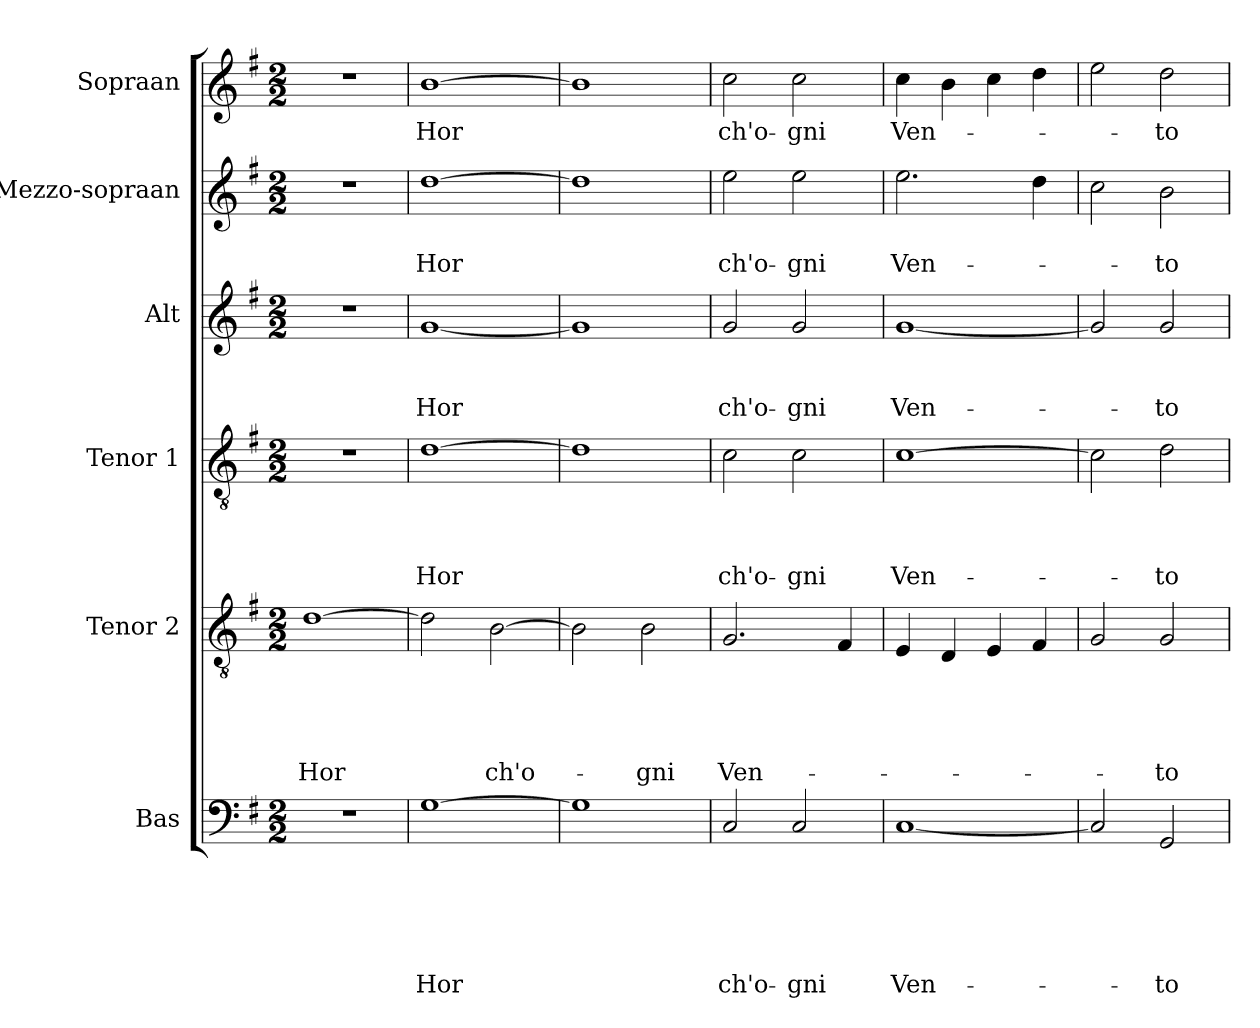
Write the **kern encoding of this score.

**kern	**text	**text	**text	**text	**text	**text	**kern	**text	**text	**text	**text	**text	**kern	**text	**text	**text	**text	**kern	**text	**text	**text	**kern	**text	**text	**kern	**text
*part6	*part6	*part6	*part6	*part6	*part6	*part6	*part5	*part5	*part5	*part5	*part5	*part5	*part4	*part4	*part4	*part4	*part4	*part3	*part3	*part3	*part3	*part2	*part2	*part2	*part1	*part1
*staff6	*staff6	*staff6	*staff6	*staff6	*staff6	*staff6	*staff5	*staff5	*staff5	*staff5	*staff5	*staff5	*staff4	*staff4	*staff4	*staff4	*staff4	*staff3	*staff3	*staff3	*staff3	*staff2	*staff2	*staff2	*staff1	*staff1
*I"Bas	*	*	*	*	*	*	*I"Tenor 2	*	*	*	*	*	*I"Tenor 1	*	*	*	*	*I"Alt	*	*	*	*I"Mezzo-sopraan	*	*	*I"Sopraan	*
*I'B.	*	*	*	*	*	*	*I'T 2	*	*	*	*	*	*I'T 1	*	*	*	*	*I'A.	*	*	*	*I'Mzs.	*	*	*I'S.	*
*clefF4	*	*	*	*	*	*	*clefGv2	*	*	*	*	*	*clefGv2	*	*	*	*	*clefG2	*	*	*	*clefG2	*	*	*clefG2	*
*k[f#]	*	*	*	*	*	*	*k[f#]	*	*	*	*	*	*k[f#]	*	*	*	*	*k[f#]	*	*	*	*k[f#]	*	*	*k[f#]	*
*G:	*	*	*	*	*	*	*G:	*	*	*	*	*	*G:	*	*	*	*	*G:	*	*	*	*G:	*	*	*G:	*
*M2/2	*	*	*	*	*	*	*M2/2	*	*	*	*	*	*M2/2	*	*	*	*	*M2/2	*	*	*	*M2/2	*	*	*M2/2	*
=1	=1	=1	=1	=1	=1	=1	=1	=1	=1	=1	=1	=1	=1	=1	=1	=1	=1	=1	=1	=1	=1	=1	=1	=1	=1	=1
!	!	!	!	!	!	!	!	!	!	!	!	!LO:LY:b	!	!	!	!	!	!	!	!	!	!	!	!	!	!
1r	.	.	.	.	.	.	[>1d	.	.	.	.	Hor	1r	.	.	.	.	1r	.	.	.	1r	.	.	1r	.
=2	=2	=2	=2	=2	=2	=2	=2	=2	=2	=2	=2	=2	=2	=2	=2	=2	=2	=2	=2	=2	=2	=2	=2	=2	=2	=2
!	!	!	!	!	!	!LO:LY:b	!	!	!	!	!	!	!	!	!	!	!LO:LY:b	!	!	!	!LO:LY:b	!	!	!LO:LY:b	!	!LO:LY:b
[>1G	.	.	.	.	.	Hor	2d\]	.	.	.	.	.	[>1d	.	.	.	Hor	[<1g	.	.	Hor	[>1dd	.	Hor	[>1b	Hor
!	!	!	!	!	!	!	!	!	!	!	!	!LO:LY:b	!	!	!	!	!	!	!	!	!	!	!	!	!	!
.	.	.	.	.	.	.	[>2B\	.	.	.	.	ch'o-	.	.	.	.	.	.	.	.	.	.	.	.	.	.
=3	=3	=3	=3	=3	=3	=3	=3	=3	=3	=3	=3	=3	=3	=3	=3	=3	=3	=3	=3	=3	=3	=3	=3	=3	=3	=3
1G]	.	.	.	.	.	.	2B\]	.	.	.	.	.	1d]	.	.	.	.	1g]	.	.	.	1dd]	.	.	1b]	.
!	!	!	!	!	!	!	!	!	!	!	!	!LO:LY:b	!	!	!	!	!	!	!	!	!	!	!	!	!	!
.	.	.	.	.	.	.	2B\	.	.	.	.	-gni	.	.	.	.	.	.	.	.	.	.	.	.	.	.
=4	=4	=4	=4	=4	=4	=4	=4	=4	=4	=4	=4	=4	=4	=4	=4	=4	=4	=4	=4	=4	=4	=4	=4	=4	=4	=4
!	!	!	!	!	!	!LO:LY:b	!	!	!	!	!	!LO:LY:b	!	!	!	!	!LO:LY:b	!	!	!	!LO:LY:b	!	!	!LO:LY:b	!	!LO:LY:b
2C/	.	.	.	.	.	ch'o-	2.G/	.	.	.	.	Ven-	2c\	.	.	.	ch'o-	2g/	.	.	ch'o-	2ee\	.	ch'o-	2cc\	ch'o-
!	!	!	!	!	!	!LO:LY:b	!	!	!	!	!	!	!	!	!	!	!LO:LY:b	!	!	!	!LO:LY:b	!	!	!LO:LY:b	!	!LO:LY:b
2C/	.	.	.	.	.	-gni	.	.	.	.	.	.	2c\	.	.	.	-gni	2g/	.	.	-gni	2ee\	.	-gni	2cc\	-gni
.	.	.	.	.	.	.	4F#/	.	.	.	.	.	.	.	.	.	.	.	.	.	.	.	.	.	.	.
=5	=5	=5	=5	=5	=5	=5	=5	=5	=5	=5	=5	=5	=5	=5	=5	=5	=5	=5	=5	=5	=5	=5	=5	=5	=5	=5
!	!	!	!	!	!	!LO:LY:b	!	!	!	!	!	!	!	!	!	!	!LO:LY:b	!	!	!	!LO:LY:b	!	!	!LO:LY:b	!	!LO:LY:b
[<1C	.	.	.	.	.	Ven-	4E/	.	.	.	.	.	[>1c	.	.	.	Ven-	[<1g	.	.	Ven-	2.ee\	.	Ven-	4cc\	Ven-
.	.	.	.	.	.	.	4D/	.	.	.	.	.	.	.	.	.	.	.	.	.	.	.	.	.	4b\	.
.	.	.	.	.	.	.	4E/	.	.	.	.	.	.	.	.	.	.	.	.	.	.	.	.	.	4cc\	.
.	.	.	.	.	.	.	4F#/	.	.	.	.	.	.	.	.	.	.	.	.	.	.	4dd\	.	.	4dd\	.
=6	=6	=6	=6	=6	=6	=6	=6	=6	=6	=6	=6	=6	=6	=6	=6	=6	=6	=6	=6	=6	=6	=6	=6	=6	=6	=6
2C/]	.	.	.	.	.	.	2G/	.	.	.	.	.	2c\]	.	.	.	.	2g/]	.	.	.	2cc\	.	.	2ee\	.
!	!	!	!	!	!	!LO:LY:b	!	!	!	!	!	!LO:LY:b	!	!	!	!	!LO:LY:b	!	!	!	!LO:LY:b	!	!	!LO:LY:b	!	!LO:LY:b
2GG/	.	.	.	.	.	-to	2G/	.	.	.	.	-to	2d\	.	.	.	-to	2g/	.	.	-to	2b\	.	-to	2dd\	-to
=	=	=	=	=	=	=	=	=	=	=	=	=	=	=	=	=	=	=	=	=	=	=	=	=	=	=
*-	*-	*-	*-	*-	*-	*-	*-	*-	*-	*-	*-	*-	*-	*-	*-	*-	*-	*-	*-	*-	*-	*-	*-	*-	*-	*-
